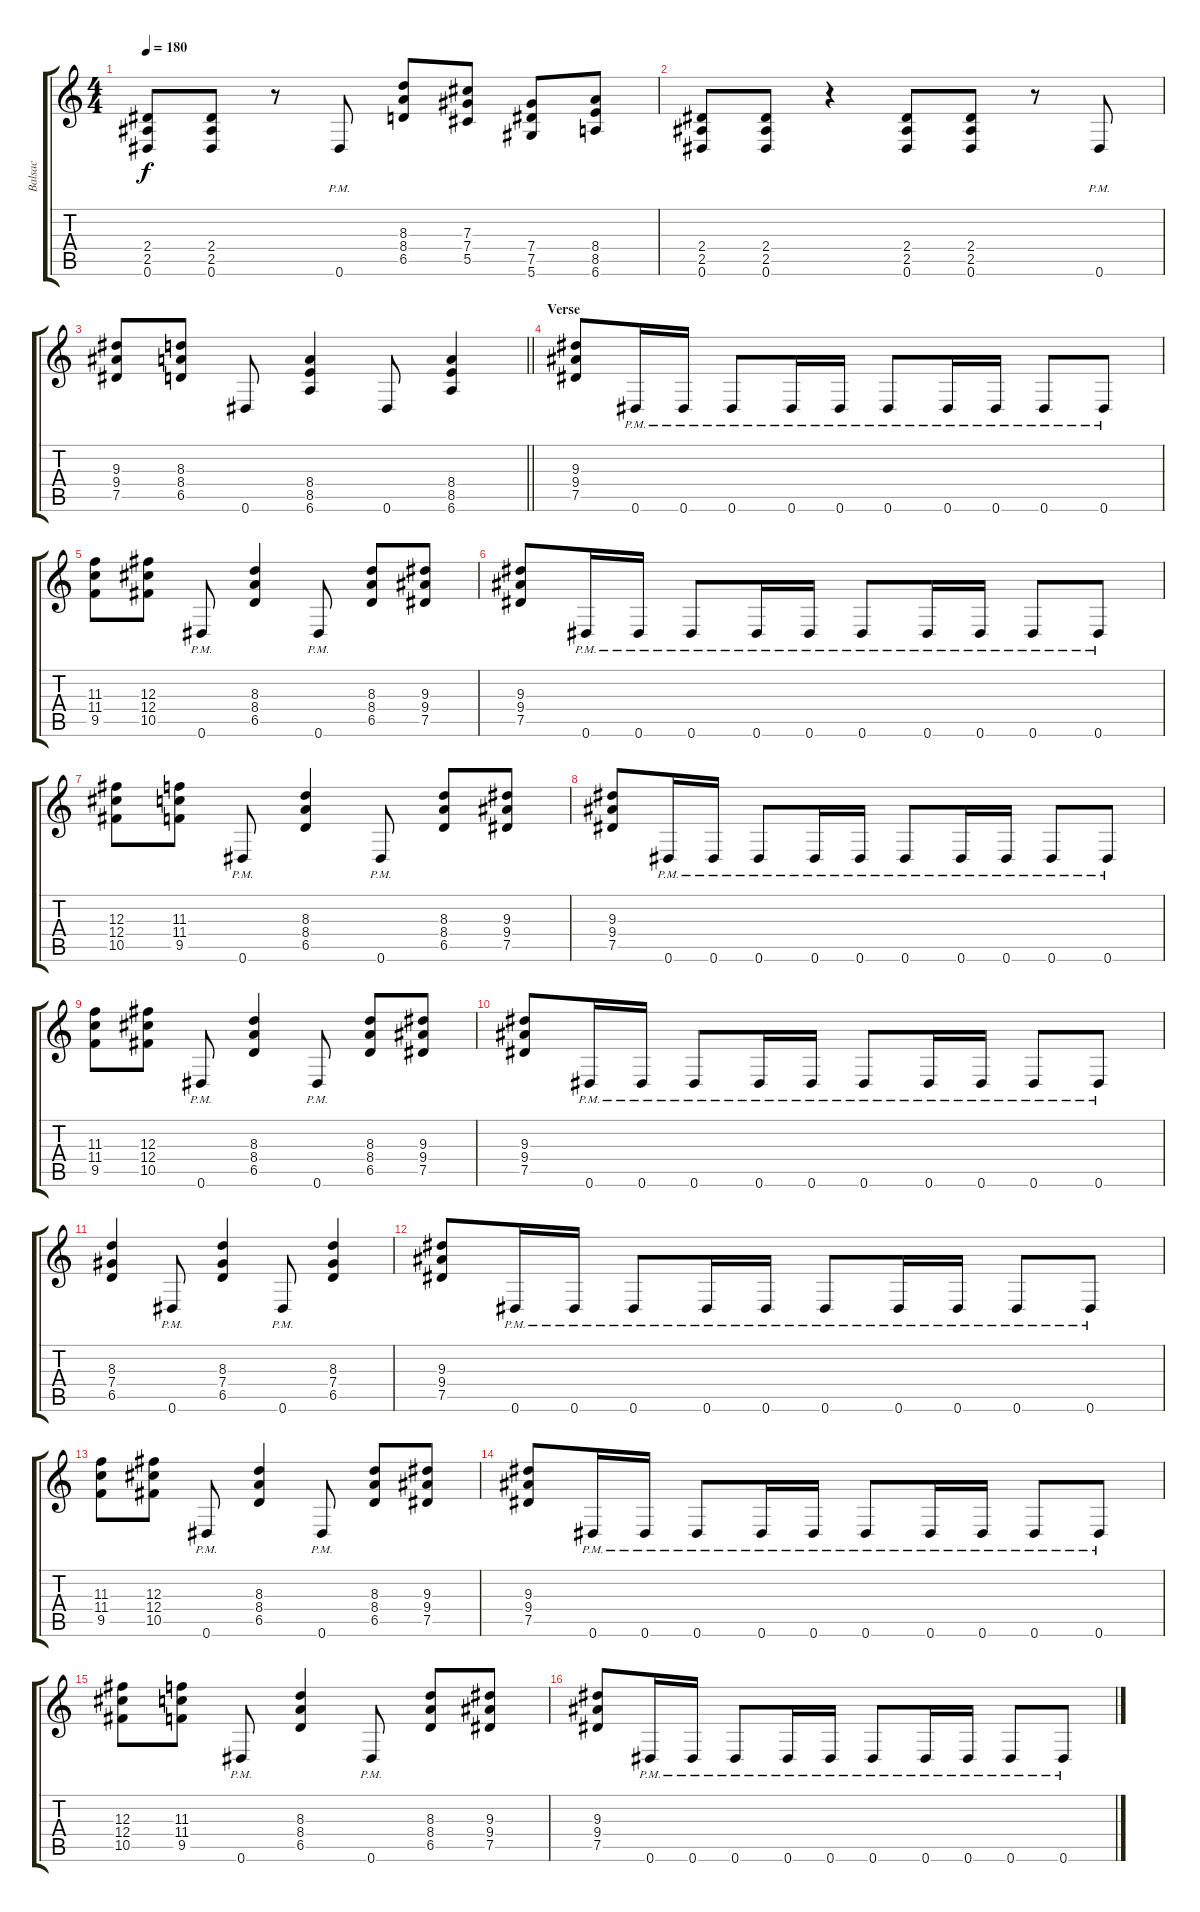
\track ("Balsac" "Balsac") {instrument overdrivenguitar}
\staff {score tabs}
\tuning (Eb4 Bb3 Gb3 Db3 Ab2 Eb2) {hide}
\ts (4 4)
\tempo 180
\clef g2
\ks c
(2.4 2.5 0.6).8{dy f} (2.4 2.5 0.6).8 r.8 0.6{pm}.8 (8.3 8.4 6.5).8 (7.3 7.4 5.5).8 (7.4 7.5 5.6).8 (8.4 8.5 6.6).8 |
(2.4 2.5 0.6).8 (2.4 2.5 0.6).8 r.4 (2.4 2.5 0.6).8 (2.4 2.5 0.6).8 r.8 0.6{pm}.8 |
\barLineRight lightlight
(9.3 9.4 7.5).8 (8.3 8.4 6.5).8 0.6.8 (8.4 8.5 6.6).4 0.6.8 (8.4 8.5 6.6).4 |
\section ("" "Verse")
(9.3 9.4 7.5).8 0.6{pm}.16 0.6{pm}.16 0.6{pm}.8 0.6{pm}.16 0.6{pm}.16 0.6{pm}.8 0.6{pm}.16 0.6{pm}.16 0.6{pm}.8 0.6{pm}.8 |
(11.3 11.4 9.5).8 (12.3 12.4 10.5).8 0.6{pm}.8 (8.3 8.4 6.5).4 0.6{pm}.8 (8.3 8.4 6.5).8 (9.3 9.4 7.5).8 |
(9.3 9.4 7.5).8 0.6{pm}.16 0.6{pm}.16 0.6{pm}.8 0.6{pm}.16 0.6{pm}.16 0.6{pm}.8 0.6{pm}.16 0.6{pm}.16 0.6{pm}.8 0.6{pm}.8 |
(12.3 12.4 10.5).8 (11.3 11.4 9.5).8 0.6{pm}.8 (8.3 8.4 6.5).4 0.6{pm}.8 (8.3 8.4 6.5).8 (9.3 9.4 7.5).8 |
(9.3 9.4 7.5).8 0.6{pm}.16 0.6{pm}.16 0.6{pm}.8 0.6{pm}.16 0.6{pm}.16 0.6{pm}.8 0.6{pm}.16 0.6{pm}.16 0.6{pm}.8 0.6{pm}.8 |
(11.3 11.4 9.5).8 (12.3 12.4 10.5).8 0.6{pm}.8 (8.3 8.4 6.5).4 0.6{pm}.8 (8.3 8.4 6.5).8 (9.3 9.4 7.5).8 |
(9.3 9.4 7.5).8 0.6{pm}.16 0.6{pm}.16 0.6{pm}.8 0.6{pm}.16 0.6{pm}.16 0.6{pm}.8 0.6{pm}.16 0.6{pm}.16 0.6{pm}.8 0.6{pm}.8 |
(8.3 7.4 6.5).4 0.6{pm}.8 (8.3 7.4 6.5).4 0.6{pm}.8 (8.3 7.4 6.5).4 |
(9.3 9.4 7.5).8 0.6{pm}.16 0.6{pm}.16 0.6{pm}.8 0.6{pm}.16 0.6{pm}.16 0.6{pm}.8 0.6{pm}.16 0.6{pm}.16 0.6{pm}.8 0.6{pm}.8 |
(11.3 11.4 9.5).8 (12.3 12.4 10.5).8 0.6{pm}.8 (8.3 8.4 6.5).4 0.6{pm}.8 (8.3 8.4 6.5).8 (9.3 9.4 7.5).8 |
(9.3 9.4 7.5).8 0.6{pm}.16 0.6{pm}.16 0.6{pm}.8 0.6{pm}.16 0.6{pm}.16 0.6{pm}.8 0.6{pm}.16 0.6{pm}.16 0.6{pm}.8 0.6{pm}.8 |
(12.3 12.4 10.5).8 (11.3 11.4 9.5).8 0.6{pm}.8 (8.3 8.4 6.5).4 0.6{pm}.8 (8.3 8.4 6.5).8 (9.3 9.4 7.5).8 |
(9.3 9.4 7.5).8 0.6{pm}.16 0.6{pm}.16 0.6{pm}.8 0.6{pm}.16 0.6{pm}.16 0.6{pm}.8 0.6{pm}.16 0.6{pm}.16 0.6{pm}.8 0.6{pm}.8
